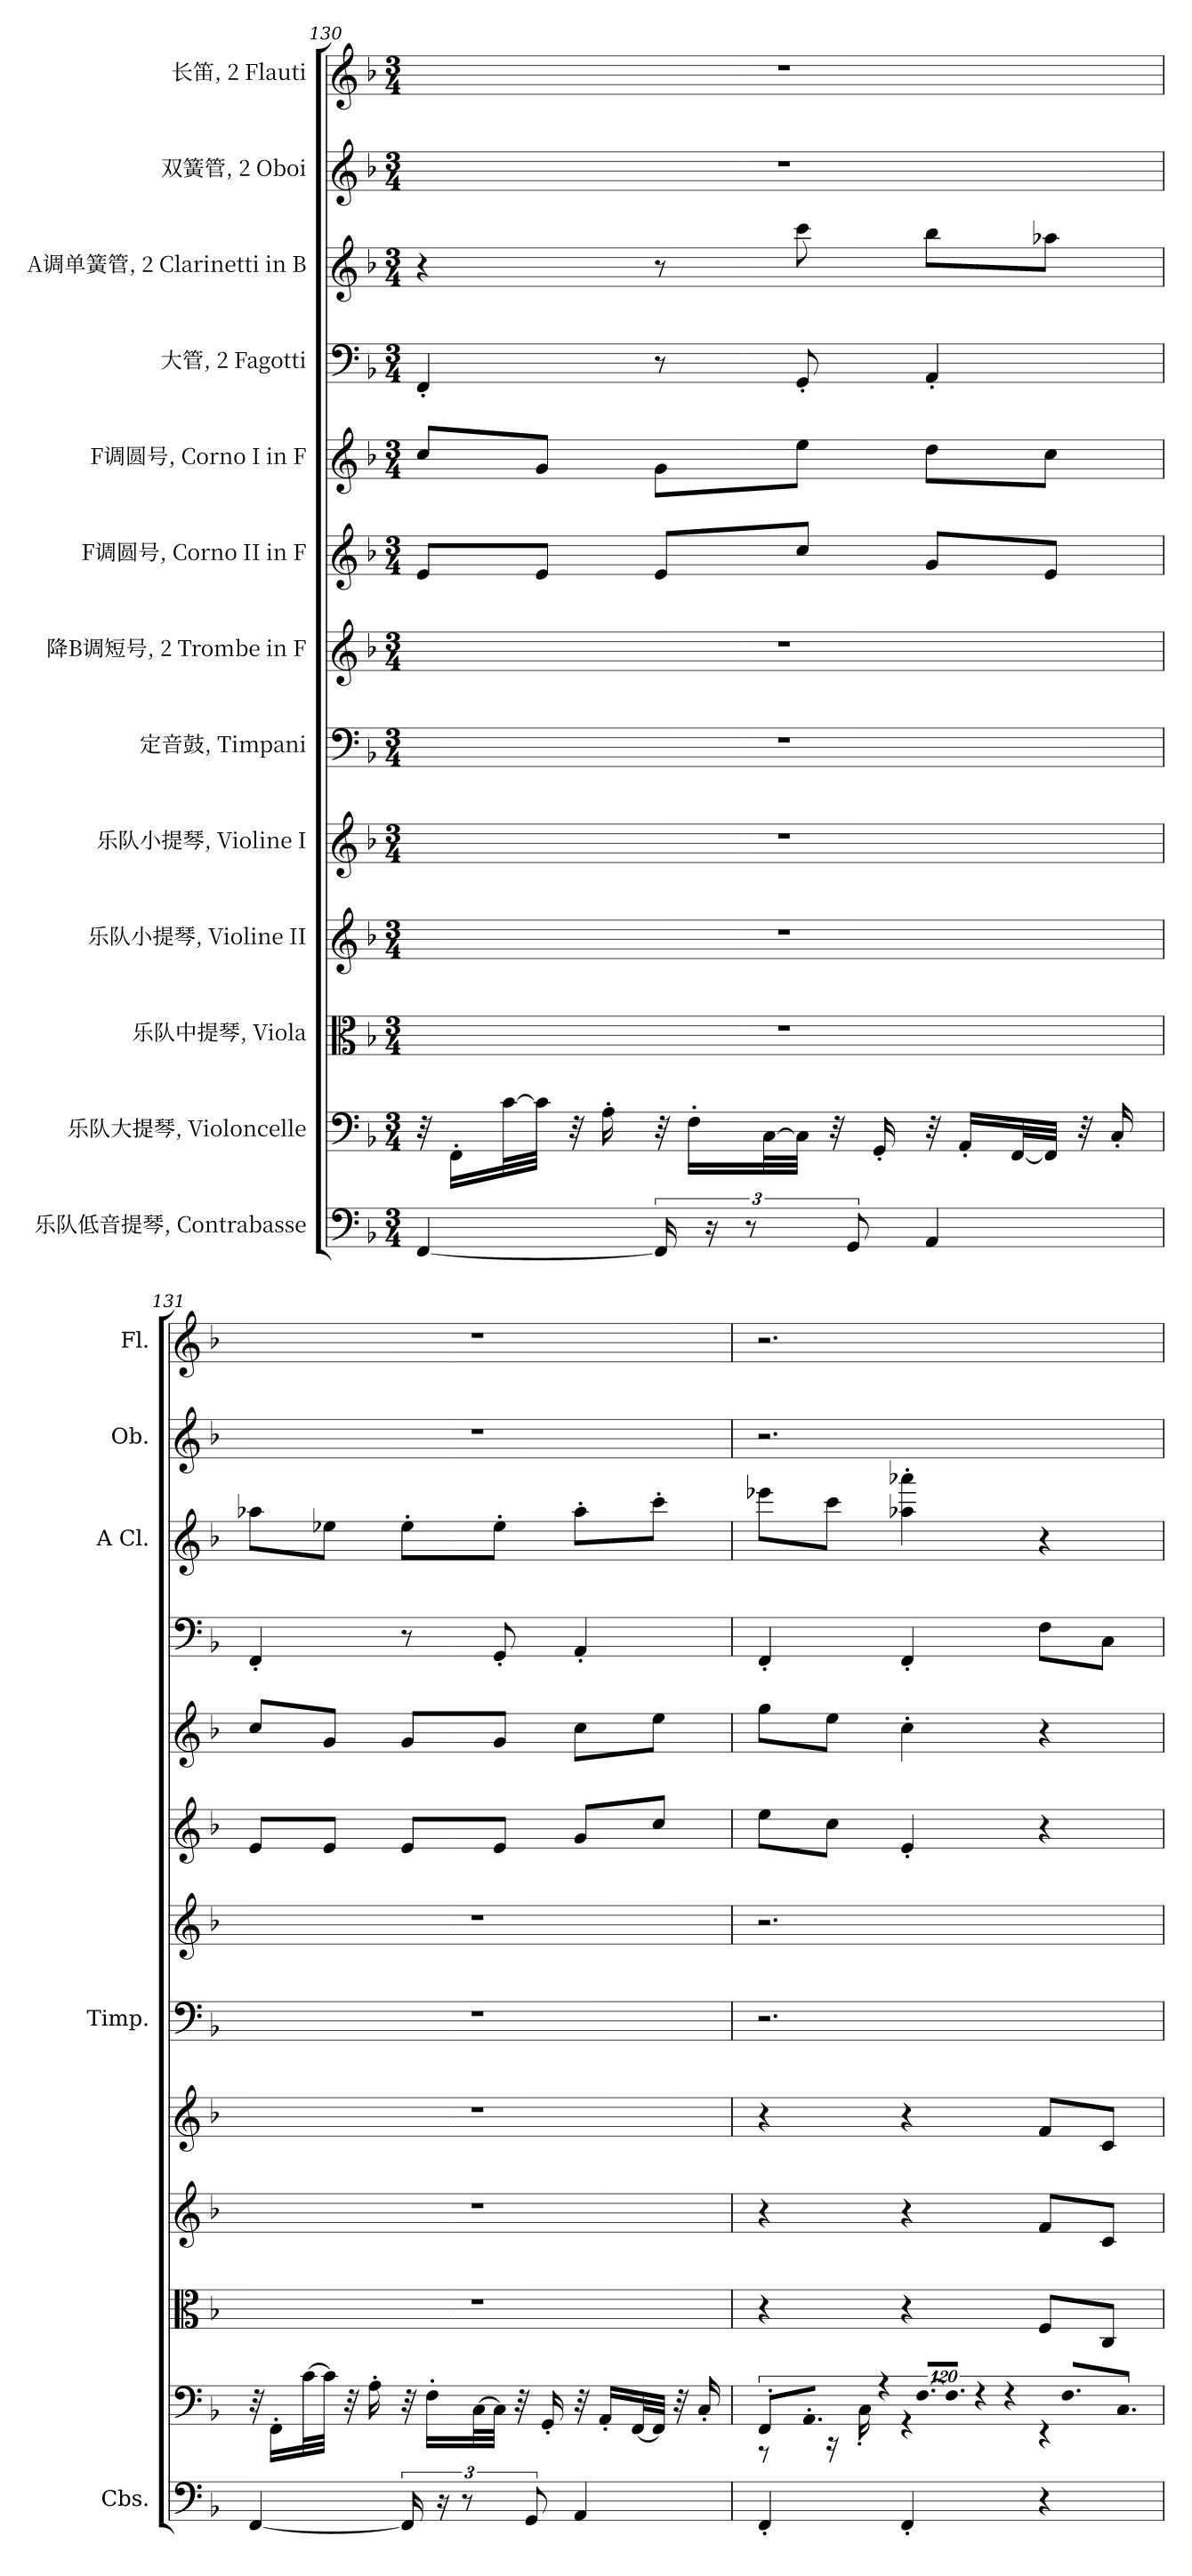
**kern	**kern	**kern	**kern	**kern	**kern	**kern	**kern	**kern	**kern	**kern	**kern	**kern
*part13	*part12	*part11	*part10	*part9	*part8	*part7	*part6	*part5	*part4	*part3	*part2	*part1
*staff13	*staff12	*staff11	*staff10	*staff9	*staff8	*staff7	*staff6	*staff5	*staff4	*staff3	*staff2	*staff1
*I"乐队低音提琴, Contrabasse	*I"乐队大提琴, Violoncelle	*I"乐队中提琴, Viola	*I"乐队小提琴, Violine II	*I"乐队小提琴, Violine I	*I"定音鼓, Timpani	*I"降B调短号, 2 Trombe in F	*I"F调圆号, Corno II in F	*I"F调圆号, Corno I in F	*I"大管, 2 Fagotti	*I"A调单簧管, 2 Clarinetti in B	*I"双簧管, 2 Oboi	*I"长笛, 2 Flauti
*I'Cbs.	*	*	*	*	*I'Timp.	*	*	*	*	*I'A Cl.	*I'Ob.	*I'Fl.
*clefF4	*clefF4	*clefC3	*clefG2	*clefG2	*clefF4	*clefG2	*clefG2	*clefG2	*clefF4	*clefG2	*clefG2	*clefG2
*ITrd7c12	*	*	*	*	*	*ITrd1c2	*ITrd4c7	*ITrd4c7	*	*ITrd2c3	*	*
*k[b-]	*k[b-]	*k[b-]	*k[b-]	*k[b-]	*k[b-]	*k[b-e-a-]	*k[b-e-]	*k[b-e-]	*k[b-]	*k[f#c#]	*k[b-]	*k[b-]
*M3/4	*M3/4	*M3/4	*M3/4	*M3/4	*M3/4	*M3/4	*M3/4	*M3/4	*M3/4	*M3/4	*M3/4	*M3/4
*MM92	*MM92	*MM92	*MM92	*MM92	*MM92	*MM92	*MM92	*MM92	*MM92	*MM92	*MM92	*MM92
=130	=130	=130	=130	=130	=130	=130	=130	=130	=130	=130	=130	=130
[4FFF/	32r	2.r	2.r	2.r	2.r	2.r	8A/L	8f/L	4FF'/	4r	2.r	2.r
.	16FF'\LL	.	.	.	.	.	.	.	.	.	.	.
.	[32c\L	.	.	.	.	.	.	.	.	.	.	.
.	32c\JJJ]	.	.	.	.	.	8A/J	8c/J	.	.	.	.
.	32r	.	.	.	.	.	.	.	.	.	.	.
.	16A'\	.	.	.	.	.	.	.	.	.	.	.
24FFF/]	32r	.	.	.	.	.	8A/L	8c\L	8r	8r	.	.
.	16F'\LL	.	.	.	.	.	.	.	.	.	.	.
24r	.	.	.	.	.	.	.	.	.	.	.	.
12r	.	.	.	.	.	.	.	.	.	.	.	.
.	[32C\L	.	.	.	.	.	.	.	.	.	.	.
.	32C\JJJ]	.	.	.	.	.	8f/J	8a\J	8GG'/	8aa\	.	.
.	32r	.	.	.	.	.	.	.	.	.	.	.
12GGG/	.	.	.	.	.	.	.	.	.	.	.	.
.	16GG'/	.	.	.	.	.	.	.	.	.	.	.
4AAA/	32r	.	.	.	.	.	8c/L	8g\L	4AA'/	8gg\L	.	.
.	16AA'/LL	.	.	.	.	.	.	.	.	.	.	.
.	[32FF/L	.	.	.	.	.	.	.	.	.	.	.
.	32FF/JJJ]	.	.	.	.	.	8A/J	8f\J	.	8ffn\J	.	.
.	32r	.	.	.	.	.	.	.	.	.	.	.
.	16C'/	.	.	.	.	.	.	.	.	.	.	.
!!LO:PB:g=z
=131	=131	=131	=131	=131	=131	=131	=131	=131	=131	=131	=131	=131
*	*	*	*	*	*	*	*	*	*	*	*	*MM87
[4FFF/	32r	2.r	2.r	2.r	2.r	2.r	8A/L	8f/L	4FF'/	8ffn\L	2.r	2.r
.	16FF'\LL	.	.	.	.	.	.	.	.	.	.	.
.	[32c\L	.	.	.	.	.	.	.	.	.	.	.
.	32c\JJJ]	.	.	.	.	.	8A/J	8c/J	.	8ccn\J	.	.
.	32r	.	.	.	.	.	.	.	.	.	.	.
.	16A'\	.	.	.	.	.	.	.	.	.	.	.
24FFF/]	32r	.	.	.	.	.	8A/L	8c/L	8r	8cc'\L	.	.
.	16F'\LL	.	.	.	.	.	.	.	.	.	.	.
24r	.	.	.	.	.	.	.	.	.	.	.	.
12r	.	.	.	.	.	.	.	.	.	.	.	.
.	[32C\L	.	.	.	.	.	.	.	.	.	.	.
.	32C\JJJ]	.	.	.	.	.	8A/J	8c/J	8GG'/	8cc'\J	.	.
.	32r	.	.	.	.	.	.	.	.	.	.	.
12GGG/	.	.	.	.	.	.	.	.	.	.	.	.
.	16GG'/	.	.	.	.	.	.	.	.	.	.	.
4AAA/	32r	.	.	.	.	.	8c/L	8f\L	4AA'/	8ff'\L	.	.
.	16AA'/LL	.	.	.	.	.	.	.	.	.	.	.
.	[32FF/L	.	.	.	.	.	.	.	.	.	.	.
.	32FF/JJJ]	.	.	.	.	.	8f/J	8a\J	.	8aa'\J	.	.
.	32r	.	.	.	.	.	.	.	.	.	.	.
.	16C'/	.	.	.	.	.	.	.	.	.	.	.
=132	=132	=132	=132	=132	=132	=132	=132	=132	=132	=132	=132	=132
*	*	*	*	*	*	*	*	*	*	*	*	*MM75
!	!LO:N:vis=16.	!	!	!	!	!	!	!	!	!	!	!
*	*^	*	*	*	*	*	*	*	*	*	*	*
4FFF'/	960%103FF'/LL	8r	4r	4r	4r	2.r	2.r	8a\L	8cc\L	4FF'/	8cccn\L	2.r	2.r
!	!LO:N:vis=16.	!	!	!	!	!	!	!	!	!	!	!	!
.	960%103AA'/JJ	.	.	.	.	.	.	.	.	.	.	.	.
.	.	16r	.	.	.	.	.	8f\J	8a\J	.	8aa\J	.	.
.	.	16C'\	.	.	.	.	.	.	.	.	.	.	.
!	!LO:N:vis=32.	!	!	!	!	!	!	!	!	!	!	!	!
.	1920%103r	.	.	.	.	.	.	.	.	.	.	.	.
4FFF'/	.	4r	4r	4r	4r	.	.	4A'/	4f'\	4FF'/	4ffn\' 4fffn\'	.	.
!	!LO:N:vis=32.	!	!	!	!	!	!	!	!	!	!	!	!
.	[1920%103F/LLL	.	.	.	.	.	.	.	.	.	.	.	.
!	!LO:N:vis=32.	!	!	!	!	!	!	!	!	!	!	!	!
.	1920%103F/JJJ]	.	.	.	.	.	.	.	.	.	.	.	.
!	!LO:N:vis=32.	!	!	!	!	!	!	!	!	!	!	!	!
.	1920%103r	.	.	.	.	.	.	.	.	.	.	.	.
!	!LO:N:vis=16.	!	!	!	!	!	!	!	!	!	!	!	!
.	960%103r	.	.	.	.	.	.	.	.	.	.	.	.
4r	.	4r	8F/L	8f/L	8f/L	.	.	4r	4r	8F\L	4r	.	.
!	!LO:N:vis=16.	!	!	!	!	!	!	!	!	!	!	!	!
.	960%103F/LL	.	.	.	.	.	.	.	.	.	.	.	.
.	.	.	8C/J	8c/J	8c/J	.	.	.	.	8C\J	.	.	.
!	!LO:N:vis=16.	!	!	!	!	!	!	!	!	!	!	!	!
.	960%103C/JJ	.	.	.	.	.	.	.	.	.	.	.	.
960ryy	.	960ryy	960ryy	960ryy	960ryy	960ryy	960ryy	960ryy	960ryy	960ryy	960ryy	960ryy	960ryy
*	*v	*v	*	*	*	*	*	*	*	*	*	*	*
=	=	=	=	=	=	=	=	=	=	=	=	=
*-	*-	*-	*-	*-	*-	*-	*-	*-	*-	*-	*-	*-
